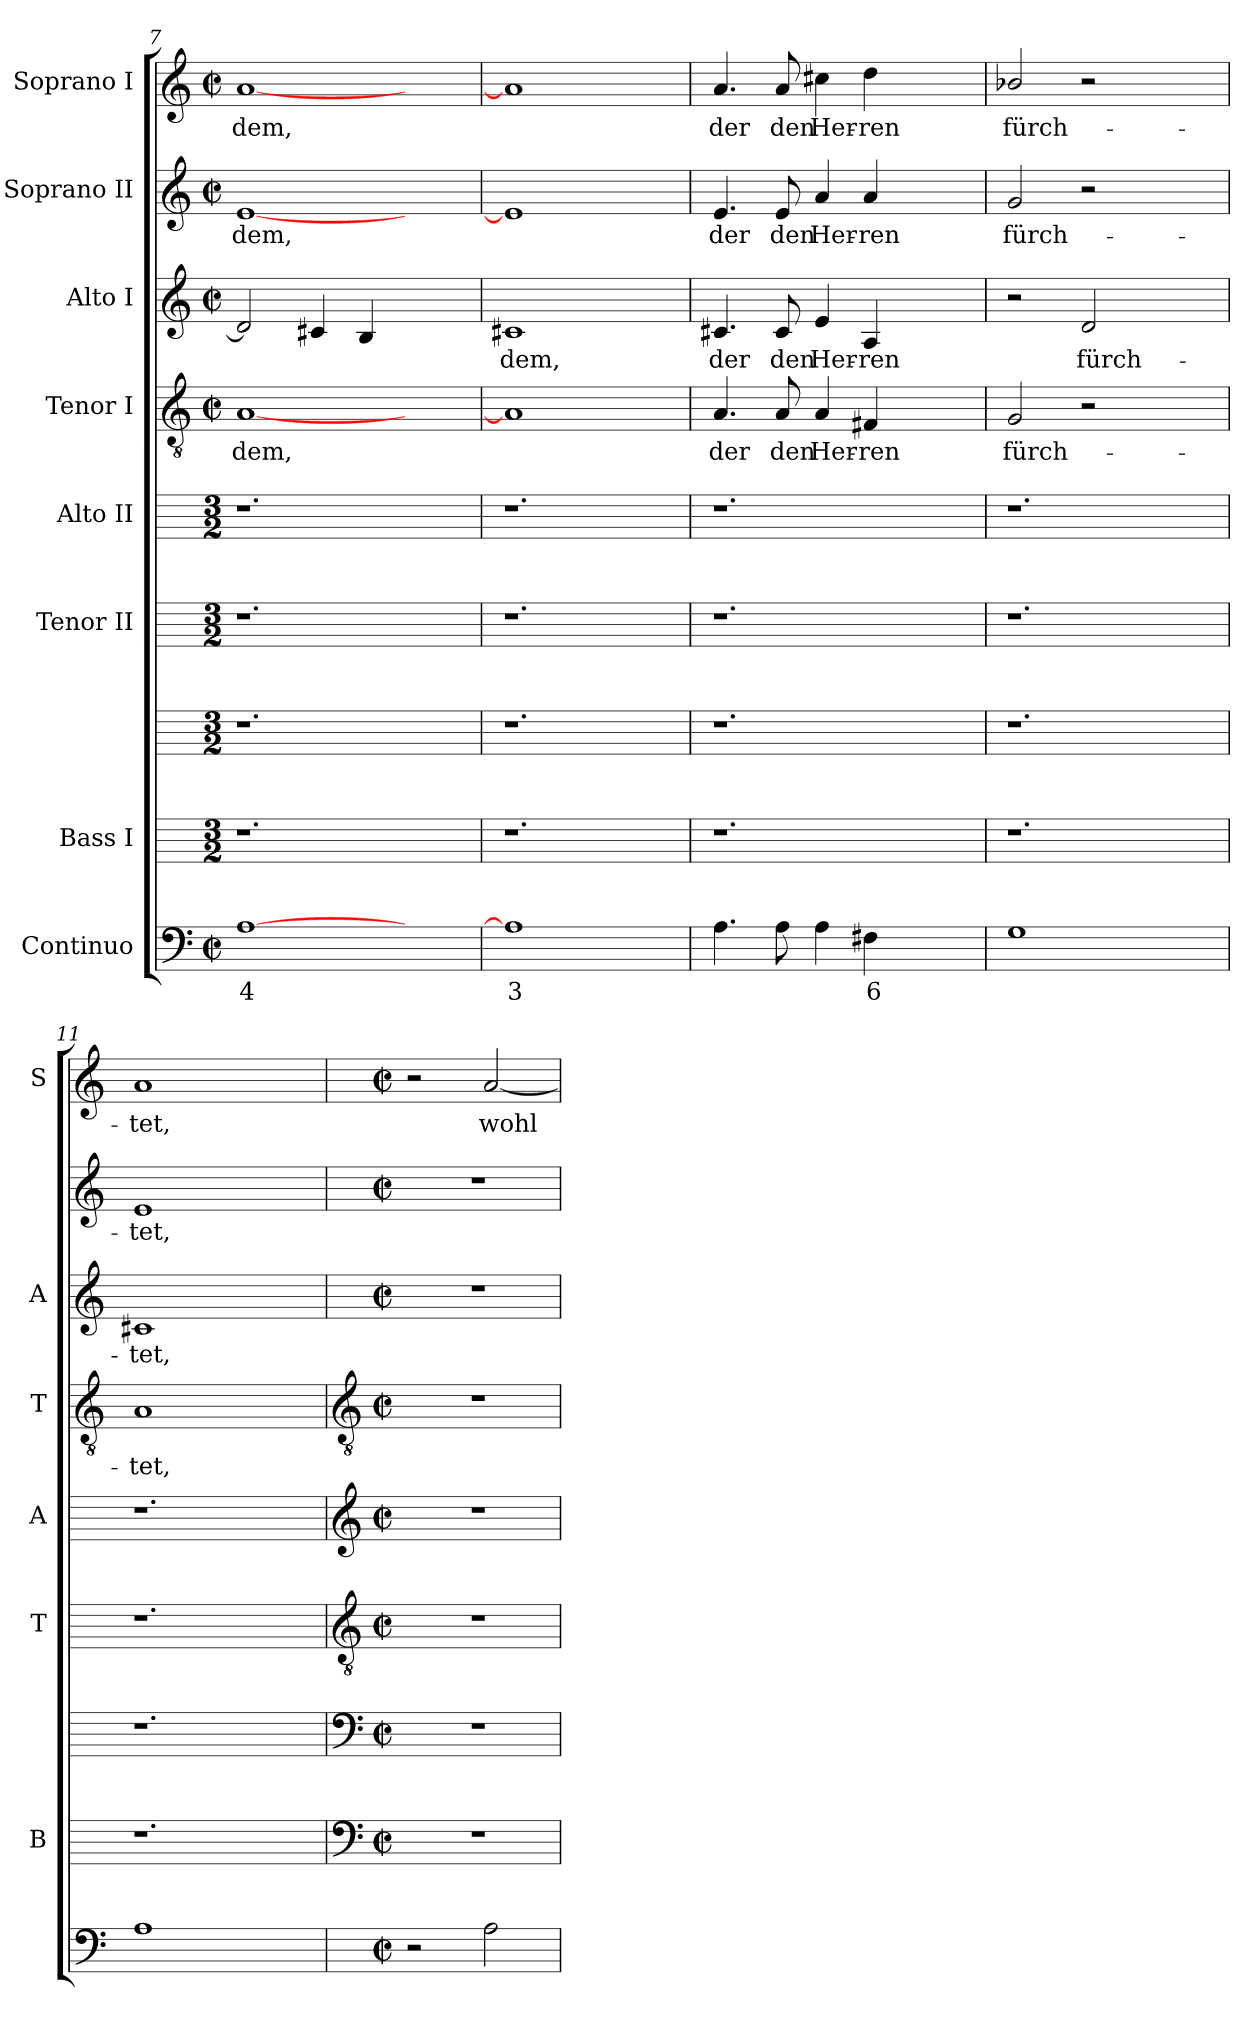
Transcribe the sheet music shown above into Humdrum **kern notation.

**kern	**text	**kern	**kern	**kern	**kern	**kern	**text	**kern	**text	**kern	**text	**kern	**text
*part8	*part8	*part7	*part7	*part6	*part5	*part4	*part4	*part3	*part3	*part2	*part2	*part1	*part1
*staff9	*staff9	*staff8	*staff7	*staff6	*staff5	*staff4	*staff4	*staff3	*staff3	*staff2	*staff2	*staff1	*staff1
*I"Continuo	*	*I"Bass I	*	*I"Tenor II	*I"Alto II	*I"Tenor I	*	*I"Alto I	*	*I"Soprano II	*	*I"Soprano I	*
*	*	*I'B	*	*I'T	*I'A	*I'T	*	*I'A	*	*	*	*I'S	*
*clefF4	*	*	*	*	*	*clefGv2	*	*clefG2	*	*clefG2	*	*clefG2	*
*k[]	*	*	*	*	*	*k[]	*	*k[]	*	*k[]	*	*k[]	*
*C:	*	*	*	*	*	*C:	*	*C:	*	*C:	*	*C:	*
*M2/2	*	*M3/2	*M3/2	*M3/2	*M3/2	*M2/2	*	*M2/2	*	*M2/2	*	*M2/2	*
*met(c|)	*	*	*	*	*	*met(c|)	*	*met(c|)	*	*met(c|)	*	*met(c|)	*
=7	=7	=7	=7	=7	=7	=7	=7	=7	=7	=7	=7	=7	=7
!	!LO:LY:b	!	!	!	!	!	!LO:LY:b	!	!	!	!LO:LY:b	!	!LO:LY:b
[1A	4	1.r	1.r	1.r	1.r	[1A	dem,	2d]	.	[1e	dem,	[1a	dem,
.	.	.	.	.	.	.	.	4c#X	.	.	.	.	.
.	.	.	.	.	.	.	.	4B	.	.	.	.	.
2ryy	.	.	.	.	.	2ryy	.	2ryy	.	2ryy	.	2ryy	.
=8	=8	=8	=8	=8	=8	=8	=8	=8	=8	=8	=8	=8	=8
!	!LO:LY:b	!	!	!	!	!	!	!	!LO:LY:b	!	!	!	!
1A]	3	1.r	1.r	1.r	1.r	1A]	.	1c#X	dem,	1e]	.	1a]	.
2ryy	.	.	.	.	.	2ryy	.	2ryy	.	2ryy	.	2ryy	.
=9	=9	=9	=9	=9	=9	=9	=9	=9	=9	=9	=9	=9	=9
!	!	!	!	!	!	!	!LO:LY:b	!	!LO:LY:b	!	!LO:LY:b	!	!LO:LY:b
4.A	.	1.r	1.r	1.r	1.r	4.A	der	4.c#X	der	4.e	der	4.a	der
!	!	!	!	!	!	!	!LO:LY:b	!	!LO:LY:b	!	!LO:LY:b	!	!LO:LY:b
8A	.	.	.	.	.	8A	den	8c#	den	8e	den	8a	den
!	!	!	!	!	!	!	!LO:LY:b	!	!LO:LY:b	!	!LO:LY:b	!	!LO:LY:b
4A	.	.	.	.	.	4A	Her-	4e	Her-	4a	Her-	4cc#X	Her-
!	!LO:LY:b	!	!	!	!	!	!LO:LY:b	!	!LO:LY:b	!	!LO:LY:b	!	!LO:LY:b
4F#X	6	.	.	.	.	4F#X	-ren	4A	-ren	4a	-ren	4dd	-ren
2ryy	.	.	.	.	.	2ryy	.	2ryy	.	2ryy	.	2ryy	.
=10	=10	=10	=10	=10	=10	=10	=10	=10	=10	=10	=10	=10	=10
!	!	!	!	!	!	!	!LO:LY:b	!	!	!	!LO:LY:b	!	!LO:LY:b
1G	.	1.r	1.r	1.r	1.r	2G	fürch-	2r	.	2g	fürch-	2b-X/	fürch-
!	!	!	!	!	!	!	!	!	!LO:LY:b	!	!	!	!
.	.	.	.	.	.	2r	.	2d	fürch-	2r	.	2r	.
2ryy	.	.	.	.	.	2ryy	.	2ryy	.	2ryy	.	2ryy	.
=11	=11	=11	=11	=11	=11	=11	=11	=11	=11	=11	=11	=11	=11
!	!	!	!	!	!	!	!LO:LY:b	!	!LO:LY:b	!	!LO:LY:b	!	!LO:LY:b
1A	.	1.r	1.r	1.r	1.r	1A	-tet,	1c#X	-tet,	1e	-tet,	1a	-tet,
2ryy	.	.	.	.	.	2ryy	.	2ryy	.	2ryy	.	2ryy	.
!!LO:LB:g=z
=12	=12	=12	=12	=12	=12	=12	=12	=12	=12	=12	=12	=12	=12
*	*	*clefF4	*clefF4	*clefGv2	*clefG2	*clefGv2	*	*	*	*	*	*	*
*	*	*k[]	*k[]	*k[]	*k[]	*	*	*	*	*	*	*	*
*	*	*C:	*C:	*C:	*C:	*	*	*	*	*	*	*	*
*M2/2	*	*M2/2	*M2/2	*M2/2	*M2/2	*M2/2	*	*M2/2	*	*M2/2	*	*M2/2	*
*met(c|)	*	*met(c|)	*met(c|)	*met(c|)	*met(c|)	*met(c|)	*	*met(c|)	*	*met(c|)	*	*met(c|)	*
2r	.	1r	1r	1r	1r	1r	.	1r	.	1r	.	2r	.
!	!	!	!	!	!	!	!	!	!	!	!	!	!LO:LY:b
2A	.	.	.	.	.	.	.	.	.	.	.	[2a	wohl
=	=	=	=	=	=	=	=	=	=	=	=	=	=
*-	*-	*-	*-	*-	*-	*-	*-	*-	*-	*-	*-	*-	*-
